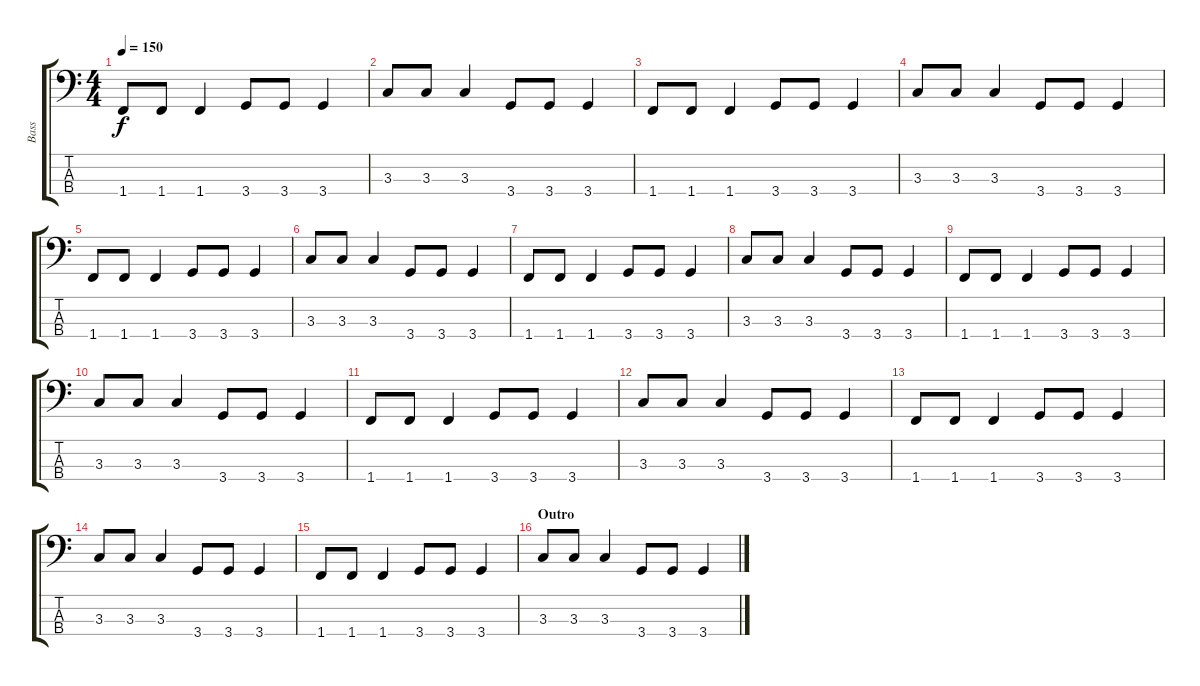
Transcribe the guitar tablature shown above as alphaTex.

\track ("Bass" "Bass") {instrument electricbasspick}
\staff {score tabs}
\tuning (G2 D2 A1 E1) {hide}
\ts (4 4)
\tempo 150
\clef f4
\ks c
1.4.8{dy f} 1.4.8 1.4.4 3.4.8 3.4.8 3.4.4 |
3.3.8 3.3.8 3.3.4 3.4.8 3.4.8 3.4.4 |
1.4.8 1.4.8 1.4.4 3.4.8 3.4.8 3.4.4 |
3.3.8 3.3.8 3.3.4 3.4.8 3.4.8 3.4.4 |
1.4.8 1.4.8 1.4.4 3.4.8 3.4.8 3.4.4 |
3.3.8 3.3.8 3.3.4 3.4.8 3.4.8 3.4.4 |
1.4.8 1.4.8 1.4.4 3.4.8 3.4.8 3.4.4 |
3.3.8 3.3.8 3.3.4 3.4.8 3.4.8 3.4.4 |
1.4.8 1.4.8 1.4.4 3.4.8 3.4.8 3.4.4 |
3.3.8 3.3.8 3.3.4 3.4.8 3.4.8 3.4.4 |
1.4.8 1.4.8 1.4.4 3.4.8 3.4.8 3.4.4 |
3.3.8 3.3.8 3.3.4 3.4.8 3.4.8 3.4.4 |
1.4.8 1.4.8 1.4.4 3.4.8 3.4.8 3.4.4 |
3.3.8 3.3.8 3.3.4 3.4.8 3.4.8 3.4.4 |
1.4.8 1.4.8 1.4.4 3.4.8 3.4.8 3.4.4 |
\section ("" "Outro")
3.3.8 3.3.8 3.3.4 3.4.8 3.4.8 3.4.4
